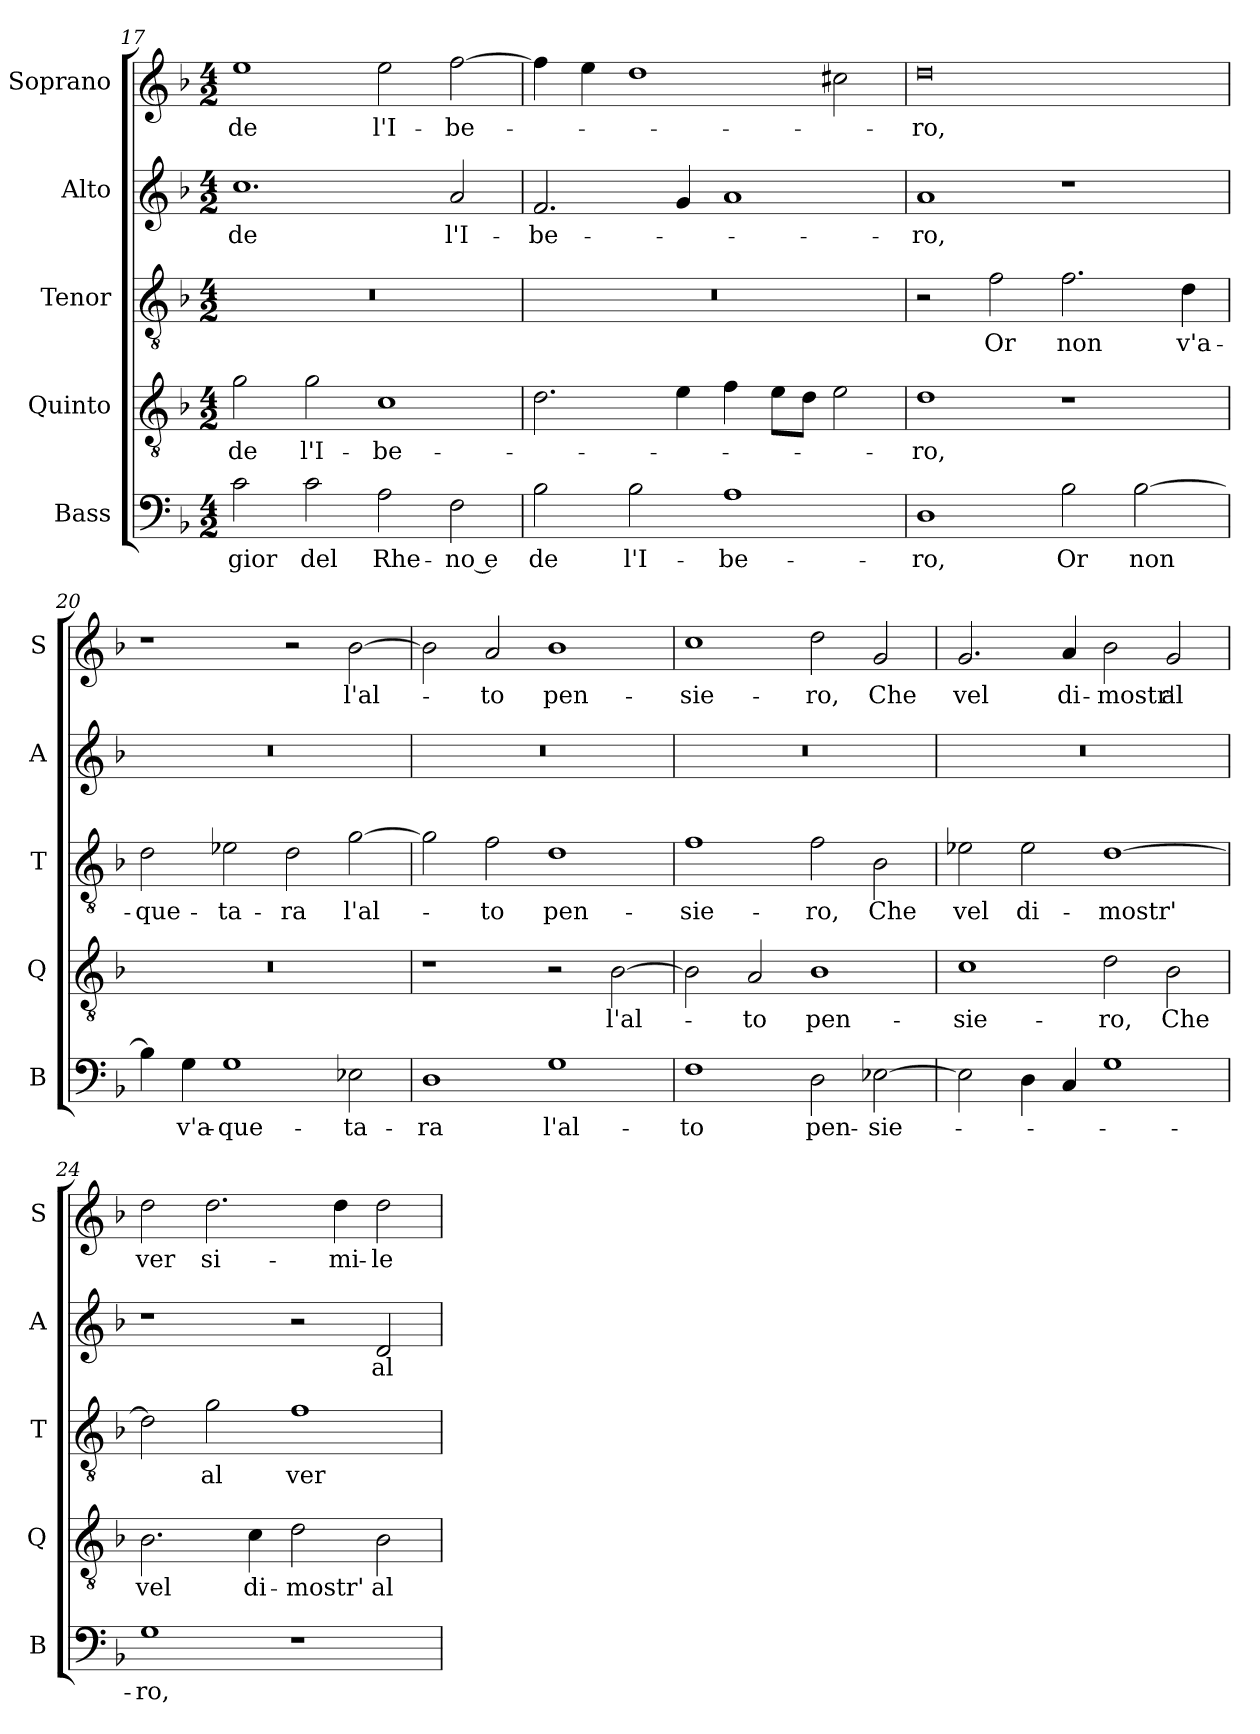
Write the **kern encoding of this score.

**kern	**text	**kern	**text	**kern	**text	**kern	**text	**kern	**text
*part5	*part5	*part4	*part4	*part3	*part3	*part2	*part2	*part1	*part1
*staff5	*staff5	*staff4	*staff4	*staff3	*staff3	*staff2	*staff2	*staff1	*staff1
*I"Bass	*	*I"Quinto	*	*I"Tenor	*	*I"Alto	*	*I"Soprano	*
*I'B	*	*I'Q	*	*I'T	*	*I'A	*	*I'S	*
*clefF4	*	*clefGv2	*	*clefGv2	*	*clefG2	*	*clefG2	*
*k[b-]	*	*k[b-]	*	*k[b-]	*	*k[b-]	*	*k[b-]	*
*F:	*	*F:	*	*F:	*	*F:	*	*F:	*
*M4/2	*	*M4/2	*	*M4/2	*	*M4/2	*	*M4/2	*
=17	=17	=17	=17	=17	=17	=17	=17	=17	=17
!	!LO:LY:b	!	!LO:LY:b	!	!	!	!LO:LY:b	!	!LO:LY:b
2c\	-gior	2g\	de	0r	.	1.cc	de	1ee	de
!	!LO:LY:b	!	!LO:LY:b	!	!	!	!	!	!
2c\	del	2g\	l'I-	.	.	.	.	.	.
!	!LO:LY:b	!	!LO:LY:b	!	!	!	!	!	!LO:LY:b
2A\	Rhe-	1c	-be-	.	.	.	.	2ee\	l'I-
!	!LO:LY:b	!	!	!	!	!	!LO:LY:b	!	!LO:LY:b
2F\	-no e	.	.	.	.	2a/	l'I-	[2ff\	-be-
=18	=18	=18	=18	=18	=18	=18	=18	=18	=18
!	!LO:LY:b	!	!	!	!	!	!LO:LY:b	!	!
2B-\	de	2.d\	.	0r	.	2.f/	-be-	4ff\]	.
.	.	.	.	.	.	.	.	4ee\	.
!	!LO:LY:b	!	!	!	!	!	!	!	!
2B-\	l'I-	.	.	.	.	.	.	1dd	.
.	.	4e\	.	.	.	4g/	.	.	.
!	!LO:LY:b	!	!	!	!	!	!	!	!
1A	-be-	4f\	.	.	.	1a	.	.	.
.	.	8e\L	.	.	.	.	.	.	.
.	.	8d\J	.	.	.	.	.	.	.
.	.	2e\	.	.	.	.	.	2cc#X\	.
=19	=19	=19	=19	=19	=19	=19	=19	=19	=19
!	!LO:LY:b	!	!LO:LY:b	!	!	!	!LO:LY:b	!	!LO:LY:b
1D	-ro,	1d	-ro,	2r	.	1a	-ro,	0dd	-ro,
!	!	!	!	!	!LO:LY:b	!	!	!	!
.	.	.	.	2f\	Or	.	.	.	.
!	!LO:LY:b	!	!	!	!LO:LY:b	!	!	!	!
2B-\	Or	1r	.	2.f\	non	1r	.	.	.
!	!LO:LY:b	!	!	!	!	!	!	!	!
[2B-\	non	.	.	.	.	.	.	.	.
!	!	!	!	!	!LO:LY:b	!	!	!	!
.	.	.	.	4d\	v'a-	.	.	.	.
!!LO:PB:g=z
=20	=20	=20	=20	=20	=20	=20	=20	=20	=20
!	!	!	!	!	!LO:LY:b	!	!	!	!
4B-\]	.	0r	.	2d\	-que-	0r	.	1r	.
!	!LO:LY:b	!	!	!	!	!	!	!	!
4G\	v'a-	.	.	.	.	.	.	.	.
!	!LO:LY:b	!	!	!	!LO:LY:b	!	!	!	!
1G	-que-	.	.	2e-X\	-ta-	.	.	.	.
!	!	!	!	!	!LO:LY:b	!	!	!	!
.	.	.	.	2d\	-ra	.	.	2r	.
!	!LO:LY:b	!	!	!	!LO:LY:b	!	!	!	!LO:LY:b
2E-X\	-ta-	.	.	[2g\	l'al-	.	.	[2b-\	l'al-
=21	=21	=21	=21	=21	=21	=21	=21	=21	=21
!	!LO:LY:b	!	!	!	!	!	!	!	!
1D	-ra	1r	.	2g\]	.	0r	.	2b-\]	.
!	!	!	!	!	!LO:LY:b	!	!	!	!LO:LY:b
.	.	.	.	2f\	-to	.	.	2a/	-to
!	!LO:LY:b	!	!	!	!LO:LY:b	!	!	!	!LO:LY:b
1G	l'al-	2r	.	1d	pen-	.	.	1b-	pen-
!	!	!	!LO:LY:b	!	!	!	!	!	!
.	.	[2B-\	l'al-	.	.	.	.	.	.
=22	=22	=22	=22	=22	=22	=22	=22	=22	=22
!	!LO:LY:b	!	!	!	!LO:LY:b	!	!	!	!LO:LY:b
1F	-to	2B-\]	.	1f	-sie-	0r	.	1cc	-sie-
!	!	!	!LO:LY:b	!	!	!	!	!	!
.	.	2A/	-to	.	.	.	.	.	.
!	!LO:LY:b	!	!LO:LY:b	!	!LO:LY:b	!	!	!	!LO:LY:b
2D\	pen-	1B-	pen-	2f\	-ro,	.	.	2dd\	-ro,
!	!LO:LY:b	!	!	!	!LO:LY:b	!	!	!	!LO:LY:b
[2E-X\	-sie-	.	.	2B-\	Che	.	.	2g/	Che
=23	=23	=23	=23	=23	=23	=23	=23	=23	=23
!	!	!	!LO:LY:b	!	!LO:LY:b	!	!	!	!LO:LY:b
2E-\]	.	1c	-sie-	2e-X\	vel	0r	.	2.g/	vel
!	!	!	!	!	!LO:LY:b	!	!	!	!
4D\	.	.	.	2e-\	di-	.	.	.	.
!	!	!	!	!	!	!	!	!	!LO:LY:b
4C/	.	.	.	.	.	.	.	4a/	di-
!	!	!	!LO:LY:b	!	!LO:LY:b	!	!	!	!LO:LY:b
1G	.	2d\	-ro,	[1d	-mostr'	.	.	2b-\	-mostr'
!	!	!	!LO:LY:b	!	!	!	!	!	!LO:LY:b
.	.	2B-\	Che	.	.	.	.	2g/	al
!!LO:LB:g=z
=24	=24	=24	=24	=24	=24	=24	=24	=24	=24
!	!LO:LY:b	!	!LO:LY:b	!	!	!	!	!	!LO:LY:b
1G	-ro,	2.B-\	vel	2d\]	.	1r	.	2dd\	ver
!	!	!	!	!	!LO:LY:b	!	!	!	!LO:LY:b
.	.	.	.	2g\	al	.	.	2.dd\	si-
!	!	!	!LO:LY:b	!	!	!	!	!	!
.	.	4c\	di-	.	.	.	.	.	.
!	!	!	!LO:LY:b	!	!LO:LY:b	!	!	!	!
1r	.	2d\	-mostr'	1f	ver	2r	.	.	.
!	!	!	!	!	!	!	!	!	!LO:LY:b
.	.	.	.	.	.	.	.	4dd\	-mi-
!	!	!	!LO:LY:b	!	!	!	!LO:LY:b	!	!LO:LY:b
.	.	2B-\	al	.	.	2d/	al	2dd\	-le
=	=	=	=	=	=	=	=	=	=
*-	*-	*-	*-	*-	*-	*-	*-	*-	*-
